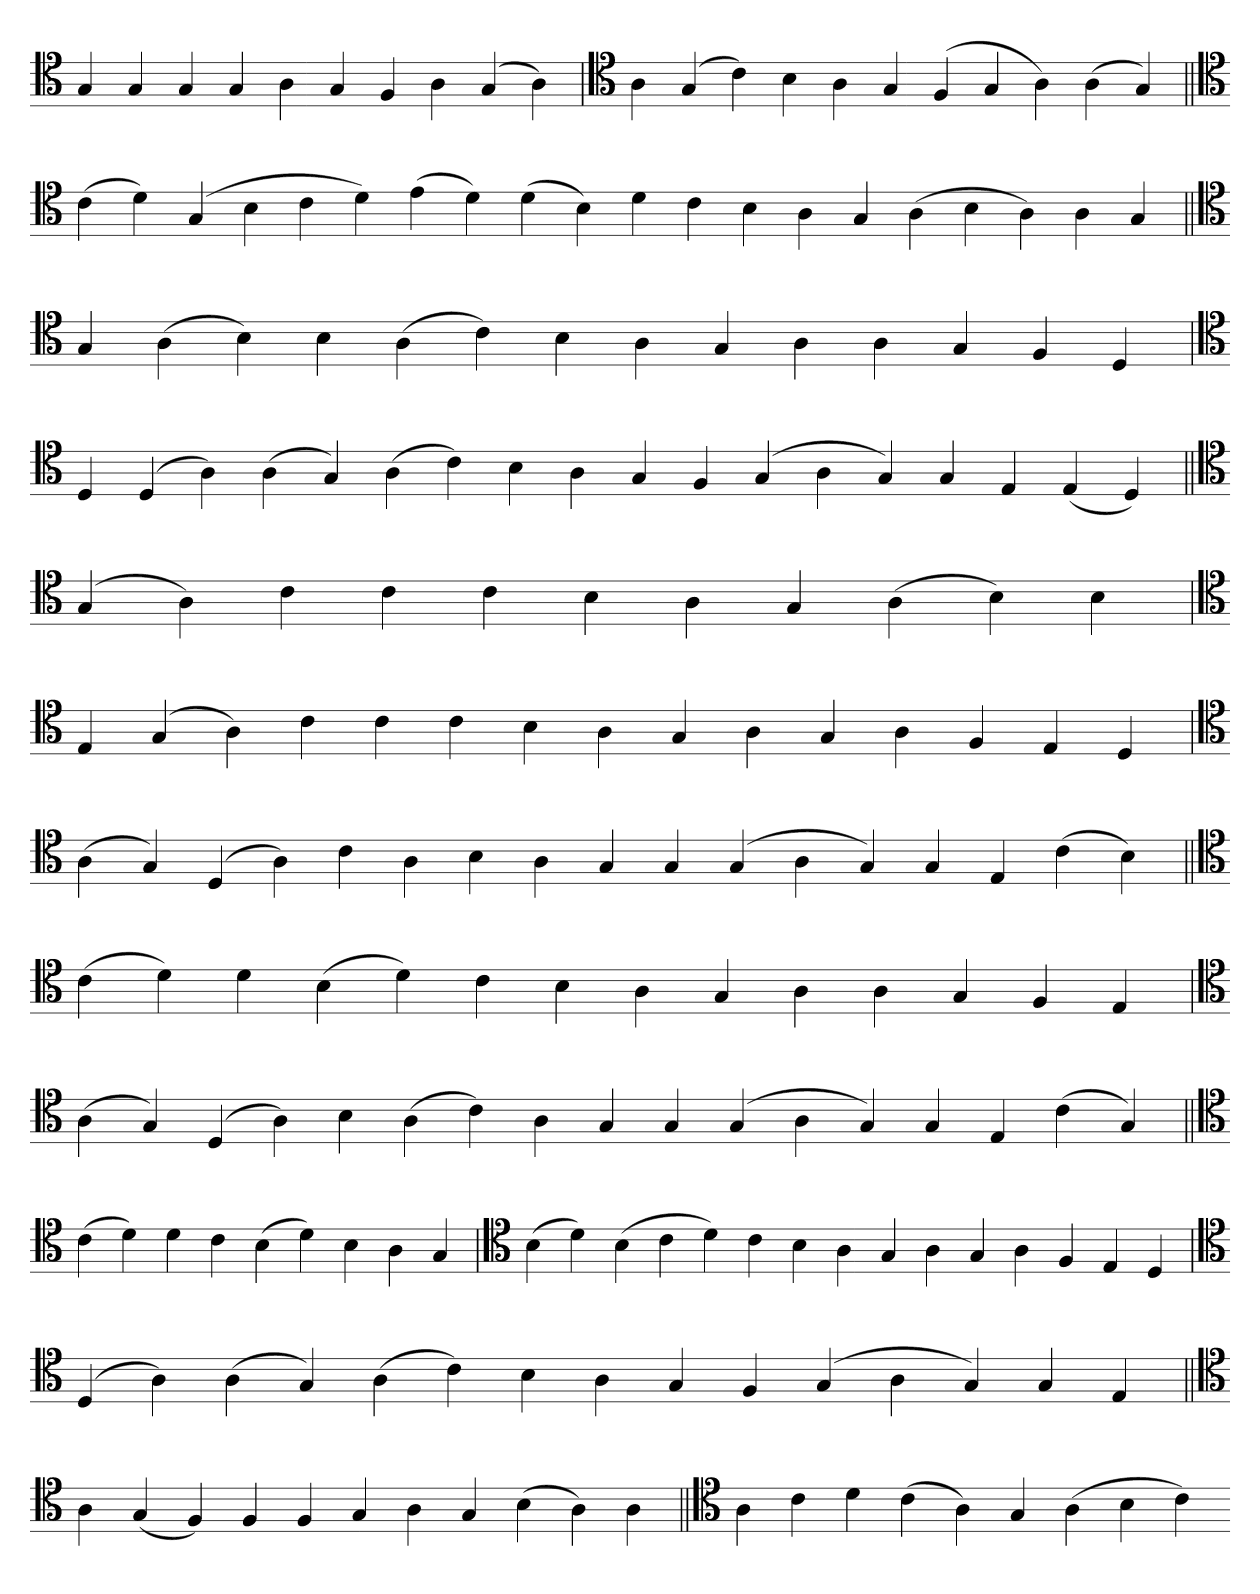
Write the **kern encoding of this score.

**kern
*part1
*staff1
*clefC4
=
4G
4G
4G
4G
4A
4G
4F
4A
(4G
4A)
=`
*clefC4
4A
(4G
4c)
4B
4A
4G
(4F
4G
4A)
(4A
4G)
=||
*clefC4
(4c
4d)
(4G
4B
4c
4d)
(4e
4d)
(4d
4B)
4d
4c
4B
4A
4G
(4A
4B
4A)
4A
4G
=||
*clefC4
4G
(4A
4B)
4B
(4A
4c)
4B
4A
4G
4A
4A
4G
4F
4D
=`
*clefC4
4D
(4D
4A)
(4A
4G)
(4A
4c)
4B
4A
4G
4F
(4G
4A
4G)
4G
4E
(4E
4D)
=||
*clefC4
(4G
4A)
4c
4c
4c
4B
4A
4G
(4A
4B)
4B
=`
*clefC4
4E
(4G
4A)
4c
4c
4c
4B
4A
4G
4A
4G
4A
4F
4E
4D
=`
*clefC4
(4A
4G)
(4D
4A)
4c
4A
4B
4A
4G
4G
(4G
4A
4G)
4G
4E
(4c
4B)
=||
*clefC4
(4c
4d)
4d
(4B
4d)
4c
4B
4A
4G
4A
4A
4G
4F
4E
=`
*clefC4
(4A
4G)
(4D
4A)
4B
(4A
4c)
4A
4G
4G
(4G
4A
4G)
4G
4E
(4c
4G)
=||
*clefC4
(4c
4d)
4d
4c
(4B
4d)
4B
4A
4G
=`
*clefC4
(4B
4d)
(4B
4c
4d)
4c
4B
4A
4G
4A
4G
4A
4F
4E
4D
=`
*clefC4
(4D
4A)
(4A
4G)
(4A
4c)
4B
4A
4G
4F
(4G
4A
4G)
4G
4E
=||
*clefC4
4A
(4G
4F)
4F
4F
4G
4A
4G
(4B
4A)
4A
=||
*clefC4
4A
4c
4d
(4c
4A)
4G
(4A
4B
4c)
=-
*-
